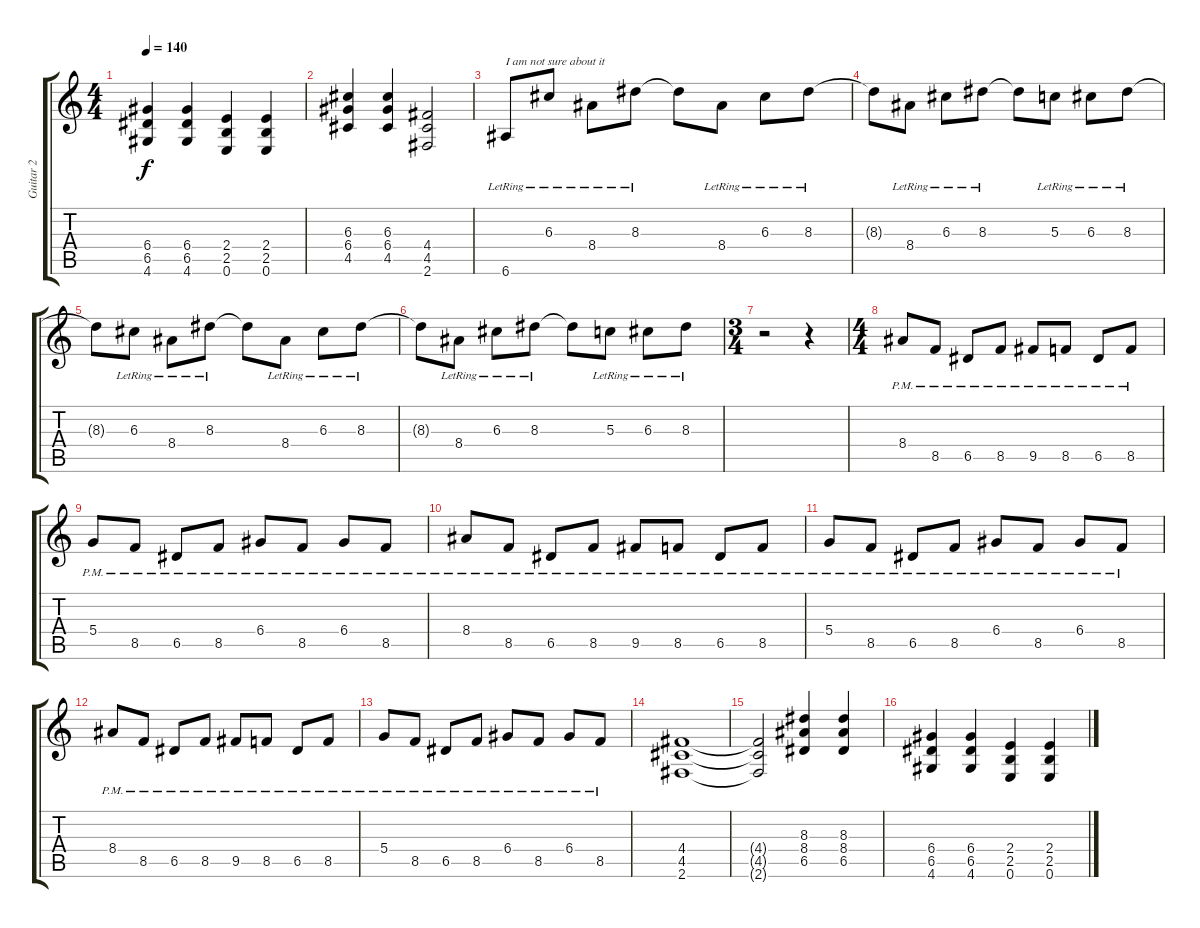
\track ("Guitar 2" "Guitar 2") {instrument overdrivenguitar}
\staff {score tabs}
\tuning (E4 B3 G3 D3 A2 E2) {hide}
\ts (4 4)
\tempo 140
\clef g2
\ks c
(6.4 6.5 4.6).4{dy f} (6.4 6.5 4.6).4 (2.4 2.5 0.6).4 (2.4 2.5 0.6).4 |
(6.3 6.4 4.5).4 (6.3 6.4 4.5).4 (4.4 4.5 2.6).2 |
6.6{lr}.8{txt "I am not sure about it" volume 13 instrument acousticguitarsteel} 6.3{lr}.8 8.4{lr}.8 8.3{lr}.8 8.3{t}.8 8.4{lr}.8 6.3{lr}.8 8.3{lr}.8 |
8.3{t}.8 8.4{lr}.8 6.3{lr}.8 8.3{lr}.8 8.3{t}.8 5.3{lr}.8 6.3{lr}.8 8.3{lr}.8 |
8.3{t}.8 6.3{lr}.8 8.4{lr}.8 8.3{lr}.8 8.3{t}.8 8.4{lr}.8 6.3{lr}.8 8.3{lr}.8 |
8.3{t}.8 8.4{lr}.8 6.3{lr}.8 8.3{lr}.8 8.3{t}.8 5.3{lr}.8 6.3{lr}.8 8.3{lr}.8 |
\ts (3 4)
r.2 r.4 |
\ts (4 4)
8.4{pm}.8{balance 16 instrument overdrivenguitar} 8.5{pm}.8 6.5{pm}.8 8.5{pm}.8 9.5{pm}.8 8.5{pm}.8 6.5{pm}.8 8.5{pm}.8 |
5.4{pm}.8 8.5{pm}.8 6.5{pm}.8 8.5{pm}.8 6.4{pm}.8 8.5{pm}.8 6.4{pm}.8 8.5{pm}.8 |
8.4{pm}.8 8.5{pm}.8 6.5{pm}.8 8.5{pm}.8 9.5{pm}.8 8.5{pm}.8 6.5{pm}.8 8.5{pm}.8 |
5.4{pm}.8 8.5{pm}.8 6.5{pm}.8 8.5{pm}.8 6.4{pm}.8 8.5{pm}.8 6.4{pm}.8 8.5{pm}.8 |
8.4{pm}.8 8.5{pm}.8 6.5{pm}.8 8.5{pm}.8 9.5{pm}.8 8.5{pm}.8 6.5{pm}.8 8.5{pm}.8 |
5.4{pm}.8 8.5{pm}.8 6.5{pm}.8 8.5{pm}.8 6.4{pm}.8 8.5{pm}.8 6.4{pm}.8 8.5{pm}.8 |
(4.4 4.5 2.6).1 |
(4.4{t} 4.5{t} 2.6{t}).2 (8.3 8.4 6.5).4 (8.3 8.4 6.5).4 |
(6.4 6.5 4.6).4 (6.4 6.5 4.6).4 (2.4 2.5 0.6).4 (2.4 2.5 0.6).4
